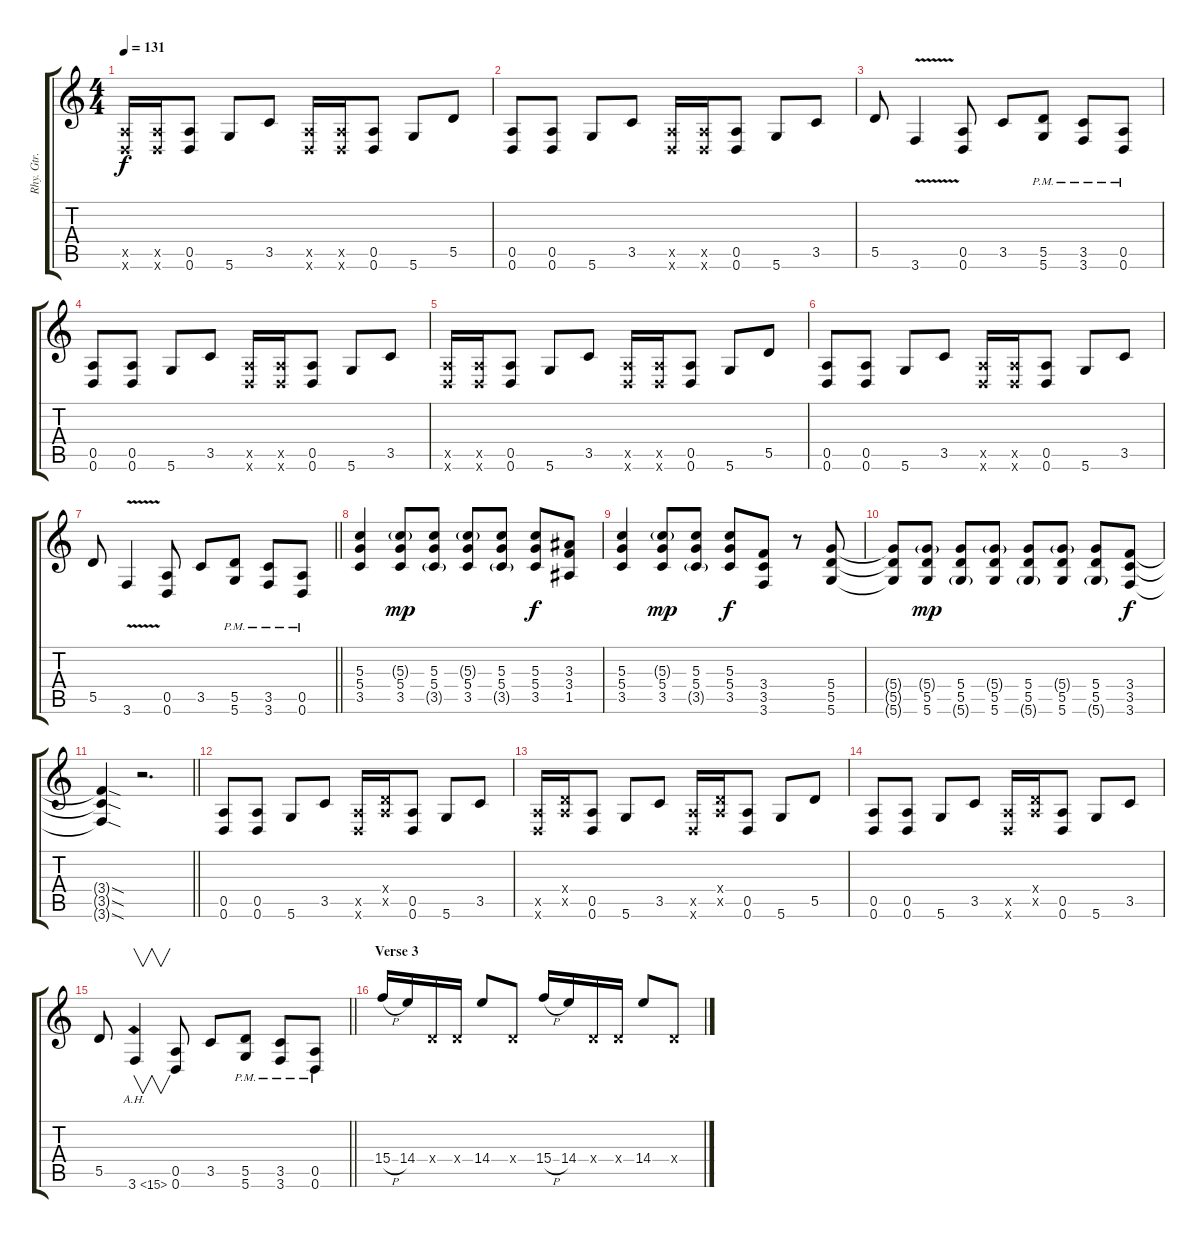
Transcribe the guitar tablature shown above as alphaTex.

\track ("Rhy. Gtr. 2" "Rhy. Gtr. ") {instrument distortionguitar}
\staff {score tabs}
\tuning (E4 B3 G3 D3 A2 D2) {hide}
\ts (4 4)
\tempo 131
\clef g2
\ks c
(0.5{x} 0.6{x}).16{dy f} (0.5{x} 0.6{x}).16 (0.5 0.6).8 5.6.8 3.5.8 (0.5{x} 0.6{x}).16 (0.5{x} 0.6{x}).16 (0.5 0.6).8 5.6.8 5.5.8 |
(0.5 0.6).8 (0.5 0.6).8 5.6.8 3.5.8 (0.5{x} 0.6{x}).16 (0.5{x} 0.6{x}).16 (0.5 0.6).8 5.6.8 3.5.8 |
5.5.8 3.6{v}.4 (0.5 0.6).8 3.5.8 (5.5{pm} 5.6{pm}).8 (3.5{pm} 3.6{pm}).8 (0.5{pm} 0.6{pm}).8 |
(0.5 0.6).8 (0.5 0.6).8 5.6.8 3.5.8 (0.5{x} 0.6{x}).16 (0.5{x} 0.6{x}).16 (0.5 0.6).8 5.6.8 3.5.8 |
(0.5{x} 0.6{x}).16 (0.5{x} 0.6{x}).16 (0.5 0.6).8 5.6.8 3.5.8 (0.5{x} 0.6{x}).16 (0.5{x} 0.6{x}).16 (0.5 0.6).8 5.6.8 5.5.8 |
(0.5 0.6).8 (0.5 0.6).8 5.6.8 3.5.8 (0.5{x} 0.6{x}).16 (0.5{x} 0.6{x}).16 (0.5 0.6).8 5.6.8 3.5.8 |
\barLineRight lightlight
5.5.8 3.6{v}.4 (0.5 0.6).8 3.5.8 (5.5{pm} 5.6{pm}).8 (3.5{pm} 3.6{pm}).8 (0.5{pm} 0.6{pm}).8 |
\section ("" "")
(5.3 5.4 3.5).4 (5.3{g} 5.4 3.5).8{dy mp} (5.3 5.4 3.5{g}).8 (5.3{g} 5.4 3.5).8 (5.3 5.4 3.5{g}).8 (5.3 5.4 3.5).8{dy f} (3.3 3.4 1.5).8 |
(5.3 5.4 3.5).4 (5.3{g} 5.4 3.5).8{dy mp} (5.3 5.4 3.5{g}).8 (5.3 5.4 3.5).8{dy f} (3.4 3.5 3.6).8 r.8 (5.4 5.5 5.6).8 |
(5.4{t} 5.5{t} 5.6{t}).8 (5.4{g} 5.5 5.6).8{dy mp} (5.4 5.5 5.6{g}).8 (5.4{g} 5.5 5.6).8 (5.4 5.5 5.6{g}).8 (5.4{g} 5.5 5.6).8 (5.4 5.5 5.6{g}).8 (3.4 3.5 3.6).8{dy f} |
\barLineRight lightlight
(3.4{sod t} 3.5{sod t} 3.6{sod t}).4 r.2{d} |
\section ("" "")
(0.5 0.6).8 (0.5 0.6).8 5.6.8 3.5.8 (0.5{x} 0.6{x}).16 (0.4{x} 0.5{x}).16 (0.5 0.6).8 5.6.8 3.5.8 |
(0.5{x} 0.6{x}).16 (0.4{x} 0.5{x}).16 (0.5 0.6).8 5.6.8 3.5.8 (0.5{x} 0.6{x}).16 (0.4{x} 0.5{x}).16 (0.5 0.6).8 5.6.8 5.5.8 |
(0.5 0.6).8 (0.5 0.6).8 5.6.8 3.5.8 (0.5{x} 0.6{x}).16 (0.4{x} 0.5{x}).16 (0.5 0.6).8 5.6.8 3.5.8 |
\barLineRight lightlight
5.5.8 3.6{ah 12}.4{v} (0.5 0.6).8 3.5.8 (5.5{pm} 5.6{pm}).8 (3.5{pm} 3.6{pm}).8 (0.5{pm} 0.6{pm}).8 |
\section ("" "Verse 3")
15.4{h}.16{volume 3 instrument distortionguitar} 14.4.16 0.4{x}.16 0.4{x}.16 14.4.8 0.4{x}.8 15.4{h}.16 14.4.16 0.4{x}.16 0.4{x}.16 14.4.8 0.4{x}.8
